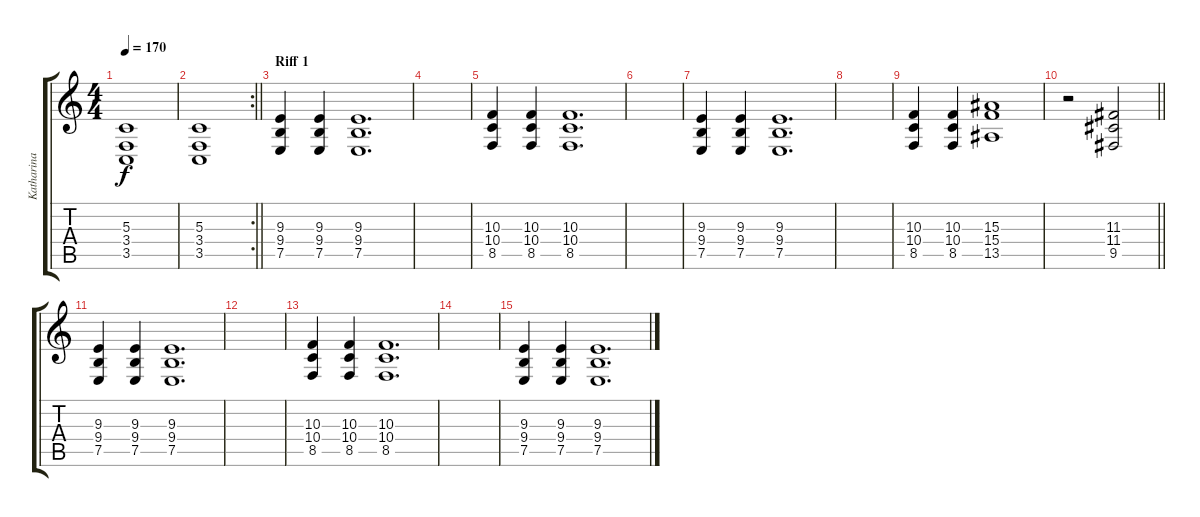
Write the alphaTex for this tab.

\track ("Katharina" "Katharina") {instrument choiraahs}
\staff {score tabs}
\tuning (E4 B3 G3 D3 A2 E2) {hide}
\ts (4 4)
\tempo 170
\clef g2
\ks c
(5.3 3.4 3.5).1{dy f} |
\rc 2
\barLineRight lightlight
(5.3 3.4 3.5).1 |
\section ("" "Riff 1")
(9.3 9.4 7.5).4 (9.3 9.4 7.5).4 (9.3 9.4 7.5).1{d} |
|
(10.3 10.4 8.5).4 (10.3 10.4 8.5).4 (10.3 10.4 8.5).1{d} |
|
(9.3 9.4 7.5).4 (9.3 9.4 7.5).4 (9.3 9.4 7.5).1{d} |
|
(10.3 10.4 8.5).4 (10.3 10.4 8.5).4 (15.3 15.4 13.5).1 |
\barLineRight lightlight
r.2 (11.3 11.4 9.5).2 |
(9.3 9.4 7.5).4 (9.3 9.4 7.5).4 (9.3 9.4 7.5).1{d} |
|
(10.3 10.4 8.5).4 (10.3 10.4 8.5).4 (10.3 10.4 8.5).1{d} |
|
(9.3 9.4 7.5).4 (9.3 9.4 7.5).4 (9.3 9.4 7.5).1{d}
